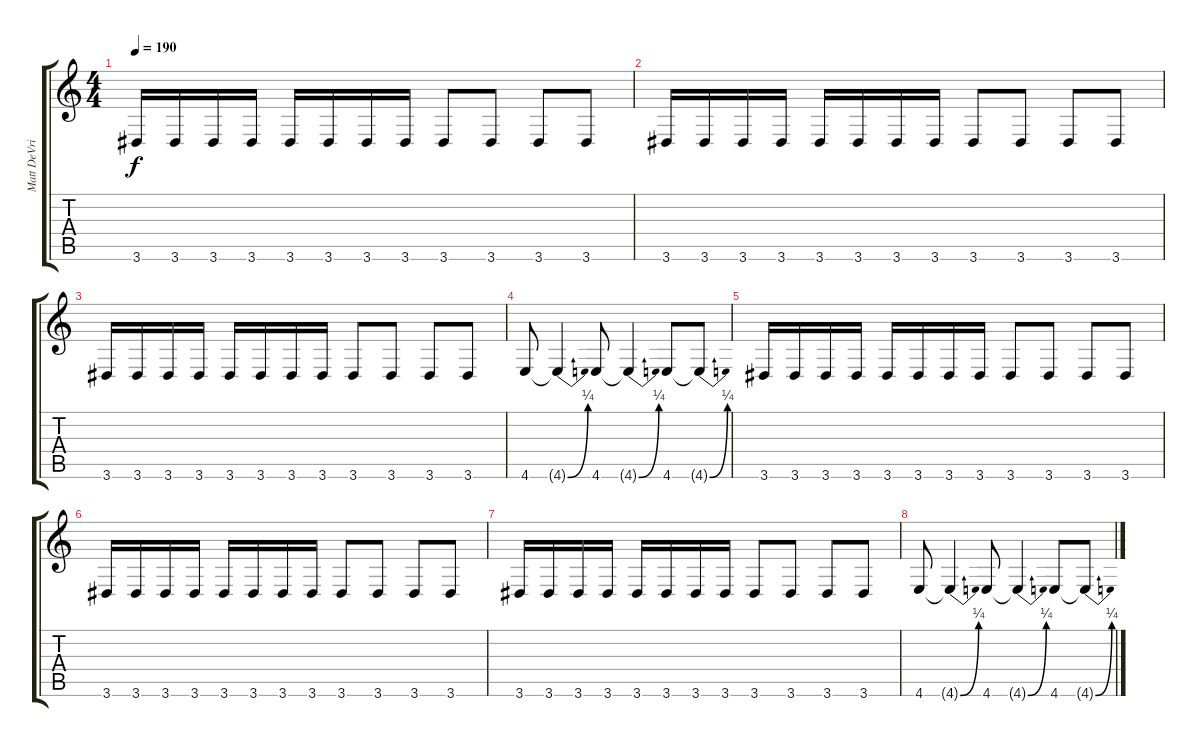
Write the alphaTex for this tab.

\track ("Matt DeVries" "Matt DeVri") {instrument distortionguitar}
\staff {score tabs}
\tuning (D4 A3 F3 C3 G2 C2) {hide}
\ts (4 4)
\tempo 190
\clef g2
\ks c
3.6.16{dy f} 3.6.16 3.6.16 3.6.16 3.6.16 3.6.16 3.6.16 3.6.16 3.6.8 3.6.8 3.6.8 3.6.8 |
3.6.16 3.6.16 3.6.16 3.6.16 3.6.16 3.6.16 3.6.16 3.6.16 3.6.8 3.6.8 3.6.8 3.6.8 |
3.6.16 3.6.16 3.6.16 3.6.16 3.6.16 3.6.16 3.6.16 3.6.16 3.6.8 3.6.8 3.6.8 3.6.8 |
4.6.8 4.6{be (bend 0 0 60 1) t}.4 4.6.8 4.6{be (bend 0 0 60 1) t}.4 4.6.8 4.6{be (bend 0 0 60 1) t}.8 |
3.6.16 3.6.16 3.6.16 3.6.16 3.6.16 3.6.16 3.6.16 3.6.16 3.6.8 3.6.8 3.6.8 3.6.8 |
3.6.16 3.6.16 3.6.16 3.6.16 3.6.16 3.6.16 3.6.16 3.6.16 3.6.8 3.6.8 3.6.8 3.6.8 |
3.6.16 3.6.16 3.6.16 3.6.16 3.6.16 3.6.16 3.6.16 3.6.16 3.6.8 3.6.8 3.6.8 3.6.8 |
4.6.8 4.6{be (bend 0 0 60 1) t}.4 4.6.8 4.6{be (bend 0 0 60 1) t}.4 4.6.8 4.6{be (bend 0 0 60 1) t}.8
